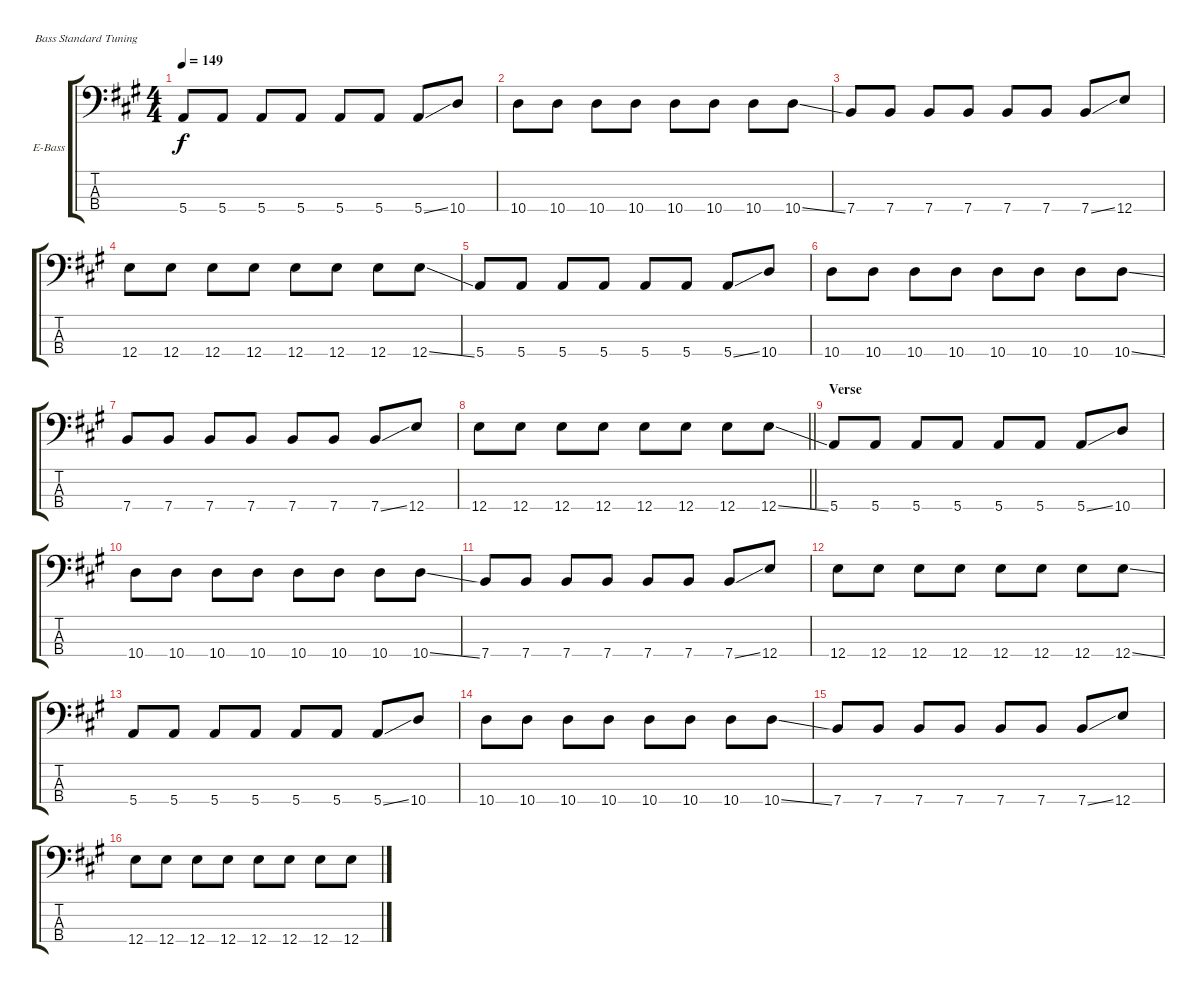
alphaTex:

\defaultSystemsLayout 4
\bracketExtendMode groupsimilarinstruments
\firstSystemTrackNameOrientation horizontal
\otherSystemsTrackNameOrientation horizontal
\track ("Bass" "E-Bass") {instrument electricbassfinger}
\staff {score tabs}
\tuning (G2 D2 A1 E1)
\ts (4 4)
\tempo 149
\clef f4
\ks a
5.4.8{dy f} 5.4.8 5.4.8 5.4.8 5.4.8 5.4.8 5.4{ss}.8 10.4.8 |
10.4.8 10.4.8 10.4.8 10.4.8 10.4.8 10.4.8 10.4.8 10.4{ss}.8 |
7.4.8 7.4.8 7.4.8 7.4.8 7.4.8 7.4.8 7.4{ss}.8 12.4.8 |
12.4.8 12.4.8 12.4.8 12.4.8 12.4.8 12.4.8 12.4.8 12.4{ss}.8 |
5.4.8 5.4.8 5.4.8 5.4.8 5.4.8 5.4.8 5.4{ss}.8 10.4.8 |
10.4.8 10.4.8 10.4.8 10.4.8 10.4.8 10.4.8 10.4.8 10.4{ss}.8 |
7.4.8 7.4.8 7.4.8 7.4.8 7.4.8 7.4.8 7.4{ss}.8 12.4.8 |
\barLineRight lightlight
12.4.8 12.4.8 12.4.8 12.4.8 12.4.8 12.4.8 12.4.8 12.4{ss}.8 |
\section ("" "Verse")
5.4.8 5.4.8 5.4.8 5.4.8 5.4.8 5.4.8 5.4{ss}.8 10.4.8 |
10.4.8 10.4.8 10.4.8 10.4.8 10.4.8 10.4.8 10.4.8 10.4{ss}.8 |
7.4.8 7.4.8 7.4.8 7.4.8 7.4.8 7.4.8 7.4{ss}.8 12.4.8 |
12.4.8 12.4.8 12.4.8 12.4.8 12.4.8 12.4.8 12.4.8 12.4{ss}.8 |
5.4.8 5.4.8 5.4.8 5.4.8 5.4.8 5.4.8 5.4{ss}.8 10.4.8 |
10.4.8 10.4.8 10.4.8 10.4.8 10.4.8 10.4.8 10.4.8 10.4{ss}.8 |
7.4.8 7.4.8 7.4.8 7.4.8 7.4.8 7.4.8 7.4{ss}.8 12.4.8 |
12.4.8 12.4.8 12.4.8 12.4.8 12.4.8 12.4.8 12.4.8 12.4{ss}.8
